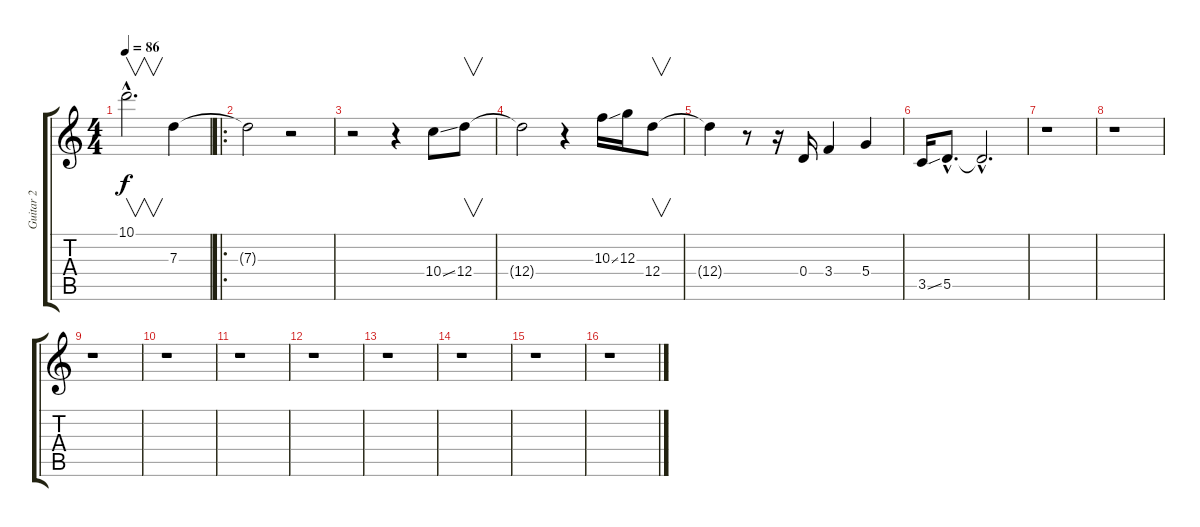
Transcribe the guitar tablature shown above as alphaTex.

\track ("Guitar 2" "Guitar 2") {instrument distortionguitar}
\staff {score tabs}
\tuning (E4 B3 G3 D3 A2 D2) {hide}
\ts (4 4)
\tempo 86
\clef g2
\ks c
10.1{hac}.2{v d dy f} 7.3.4 |
\ro
7.3{t}.2 r.2 |
r.2 r.4 10.4{ss}.8 12.4.8{v} |
12.4{t}.2 r.4 10.3{ss}.16 12.3.16 12.4.8{v} |
12.4{t}.4 r.8 r.16 0.4.16 3.4.4 5.4.4 |
3.5{ss}.16 5.5{hac}.8{d} 5.5{hac t}.2{d} |
r.1 |
r.1 |
r.1 |
r.1 |
r.1 |
r.1 |
r.1 |
r.1 |
r.1 |
r.1
